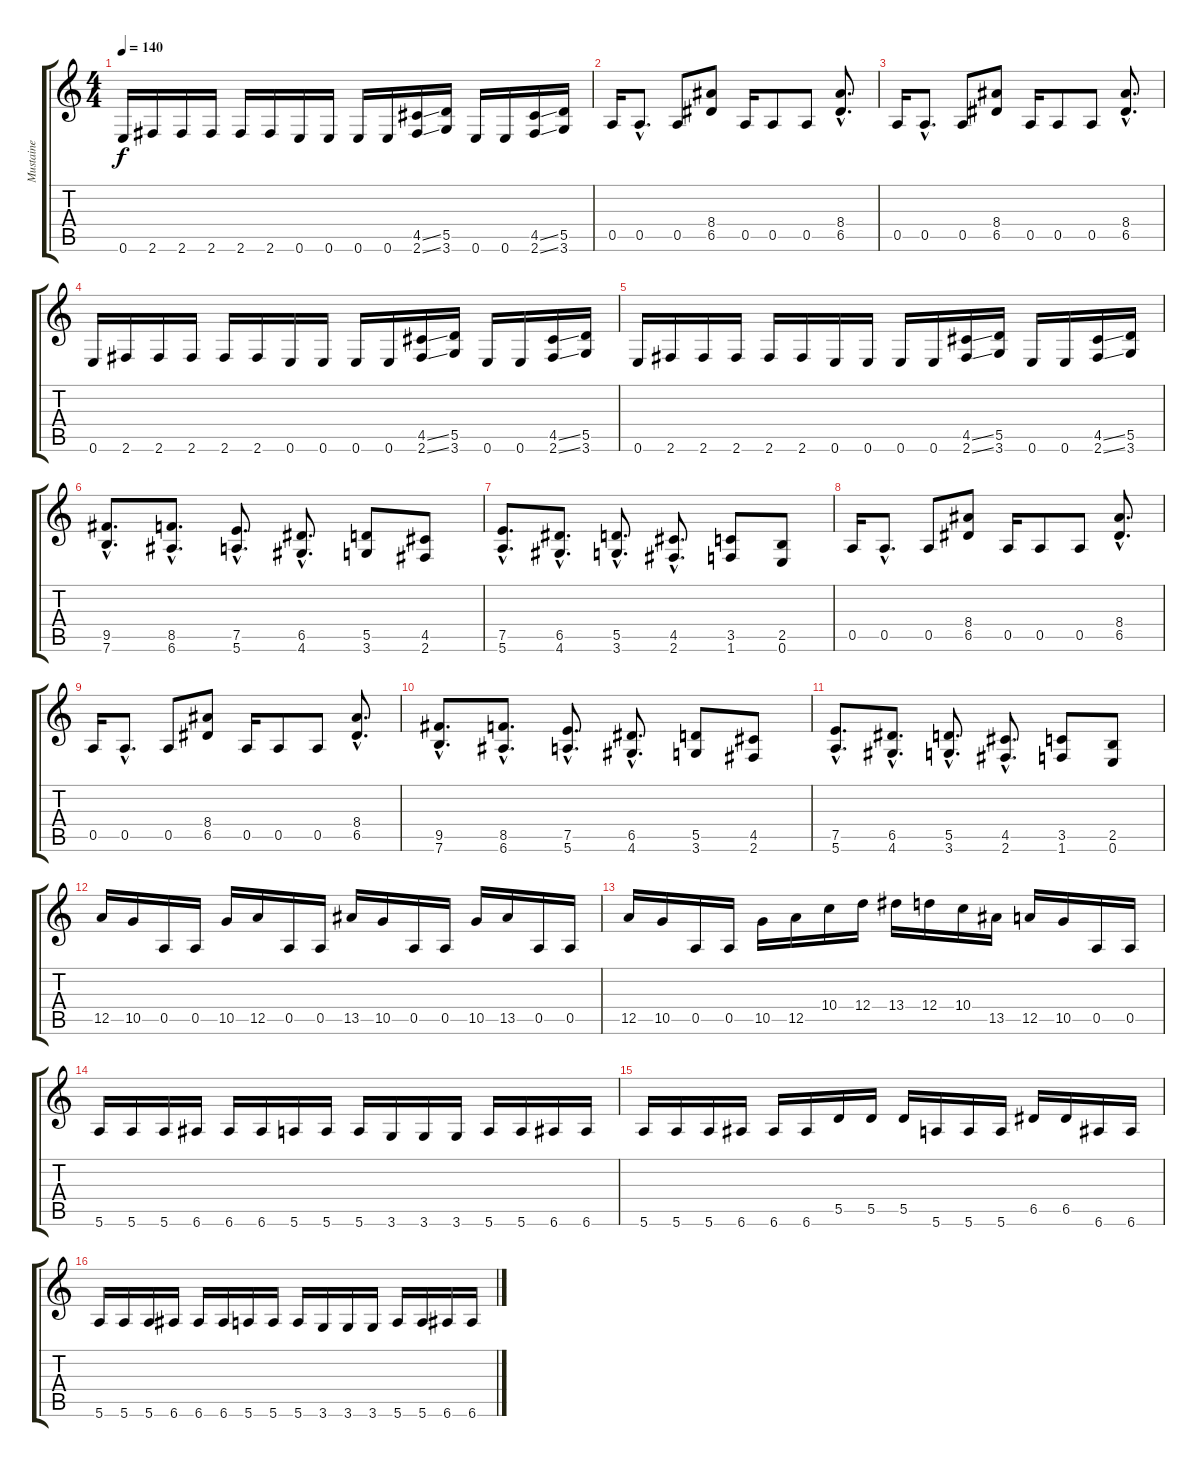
\track ("Mustaine" "Mustaine") {instrument distortionguitar}
\staff {score tabs}
\tuning (E4 B3 G3 D3 A2 E2) {hide}
\ts (4 4)
\tempo 140
\clef g2
\ks c
0.6.16{dy f} 2.6.16 2.6.16 2.6.16 2.6.16 2.6.16 0.6.16 0.6.16 0.6.16 0.6.16 (4.5{ss} 2.6{ss}).16 (5.5 3.6).16 0.6.16 0.6.16 (4.5{ss} 2.6{ss}).16 (5.5 3.6).16 |
0.5.16 0.5{hac}.8{d} 0.5.8 (8.4 6.5).8 0.5.16 0.5.8 0.5.8 (8.4{hac} 6.5{hac}).8{d} |
0.5.16 0.5{hac}.8{d} 0.5.8 (8.4 6.5).8 0.5.16 0.5.8 0.5.8 (8.4{hac} 6.5{hac}).8{d} |
0.6.16 2.6.16 2.6.16 2.6.16 2.6.16 2.6.16 0.6.16 0.6.16 0.6.16 0.6.16 (4.5{ss} 2.6{ss}).16 (5.5 3.6).16 0.6.16 0.6.16 (4.5{ss} 2.6{ss}).16 (5.5 3.6).16 |
0.6.16 2.6.16 2.6.16 2.6.16 2.6.16 2.6.16 0.6.16 0.6.16 0.6.16 0.6.16 (4.5{ss} 2.6{ss}).16 (5.5 3.6).16 0.6.16 0.6.16 (4.5{ss} 2.6{ss}).16 (5.5 3.6).16 |
(9.5{hac} 7.6{hac}).8{d} (8.5{hac} 6.6{hac}).8{d} (7.5{hac} 5.6{hac}).8{d} (6.5{hac} 4.6{hac}).8{d} (5.5 3.6).8 (4.5 2.6).8 |
(7.5{hac} 5.6{hac}).8{d} (6.5{hac} 4.6{hac}).8{d} (5.5{hac} 3.6{hac}).8{d} (4.5{hac} 2.6{hac}).8{d} (3.5 1.6).8 (2.5 0.6).8 |
0.5.16 0.5{hac}.8{d} 0.5.8 (8.4 6.5).8 0.5.16 0.5.8 0.5.8 (8.4{hac} 6.5{hac}).8{d} |
0.5.16 0.5{hac}.8{d} 0.5.8 (8.4 6.5).8 0.5.16 0.5.8 0.5.8 (8.4{hac} 6.5{hac}).8{d} |
(9.5{hac} 7.6{hac}).8{d} (8.5{hac} 6.6{hac}).8{d} (7.5{hac} 5.6{hac}).8{d} (6.5{hac} 4.6{hac}).8{d} (5.5 3.6).8 (4.5 2.6).8 |
(7.5{hac} 5.6{hac}).8{d} (6.5{hac} 4.6{hac}).8{d} (5.5{hac} 3.6{hac}).8{d} (4.5{hac} 2.6{hac}).8{d} (3.5 1.6).8 (2.5 0.6).8 |
12.5.16 10.5.16 0.5.16 0.5.16 10.5.16 12.5.16 0.5.16 0.5.16 13.5.16 10.5.16 0.5.16 0.5.16 10.5.16 13.5.16 0.5.16 0.5.16 |
12.5.16 10.5.16 0.5.16 0.5.16 10.5.16 12.5.16 10.4.16 12.4.16 13.4.16 12.4.16 10.4.16 13.5.16 12.5.16 10.5.16 0.5.16 0.5.16 |
5.6.16 5.6.16 5.6.16 6.6.16 6.6.16 6.6.16 5.6.16 5.6.16 5.6.16 3.6.16 3.6.16 3.6.16 5.6.16 5.6.16 6.6.16 6.6.16 |
5.6.16 5.6.16 5.6.16 6.6.16 6.6.16 6.6.16 5.5.16 5.5.16 5.5.16 5.6.16 5.6.16 5.6.16 6.5.16 6.5.16 6.6.16 6.6.16 |
5.6.16 5.6.16 5.6.16 6.6.16 6.6.16 6.6.16 5.6.16 5.6.16 5.6.16 3.6.16 3.6.16 3.6.16 5.6.16 5.6.16 6.6.16 6.6.16
